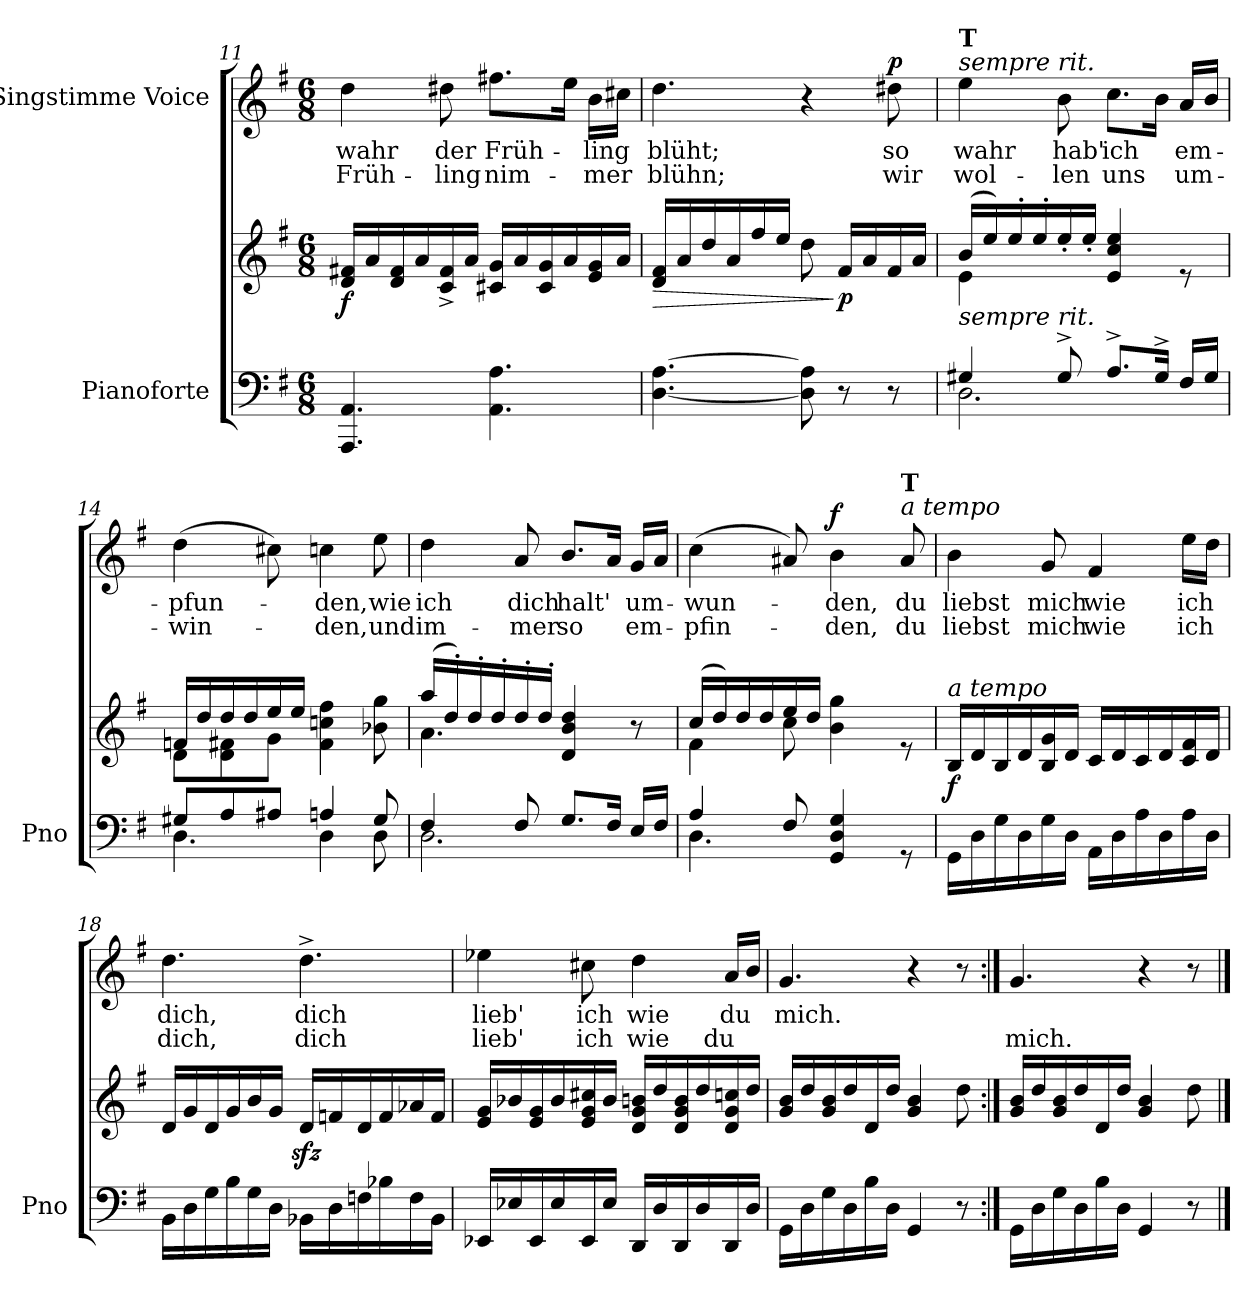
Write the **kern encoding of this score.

**kern	**kern	**dynam	**kern	**text	**text	**dynam
*part2	*part2	*part2	*part1	*part1	*part1	*part1
*staff3	*staff2	*staff2/3	*staff1	*staff1	*staff1	*staff1
*I"Pianoforte	*	*	*I"Singstimme Voice	*	*	*
*I'Pno	*	*	*	*	*	*
!!LO:PB:g=z
*clefF4	*clefG2	*	*clefG2	*	*	*
*k[f#]	*k[f#]	*	*k[f#]	*	*	*
*M6/8	*M6/8	*	*M6/8	*	*	*
=11	=11	=11	=11	=11	=11	=11
!	!	!LO:DY:b	!	!LO:LY:b	!LO:LY:b	!
4.AAA/ 4.AA/	16d/ 16f#X/LL	f	4dd\	wahr	Früh-	.
.	16a/	.	.	.	.	.
.	16d/ 16f#/	.	.	.	.	.
.	16a/	.	.	.	.	.
!	!	!	!	!LO:LY:b	!LO:LY:b	!
.	16c/^ 16f#/^	.	8dd#X\	der	-ling	.
.	16a/JJ	.	.	.	.	.
!	!	!	!	!LO:LY:b	!LO:LY:b	!
4.AA\ 4.A\	16c#X/ 16g/LL	.	8.ff#X\L	Früh-	nim-	.
.	16a/	.	.	.	.	.
.	16c#/ 16g/	.	.	.	.	.
.	16a/	.	16ee\Jk	.	.	.
!	!	!	!	!LO:LY:b	!LO:LY:b	!
.	16e/ 16g/	.	16b\LL	-ling	-mer	.
.	16a/JJ	.	16cc#X\JJ	.	.	.
=12	=12	=12	=12	=12	=12	=12
!	!	!LO:HP:b	!	!LO:LY:b	!LO:LY:b	!
[4.D\ [4.A\	16d/ 16f#/LL	>	4.dd\	blüht;	blühn;	.
.	16a/	.	.	.	.	.
.	16dd/	.	.	.	.	.
.	16a/	.	.	.	.	.
.	16ff#/	.	.	.	.	.
.	16ee/JJ	.	.	.	.	.
8D\] 8A\]	8dd\	.	4r	.	.	.
!	!	!LO:DY:n=1:b	!	!	!	!
8r	16f#/LL	] p	.	.	.	.
.	16a/	.	.	.	.	.
!	!	!	!	!LO:LY:b	!LO:LY:b	!LO:DY:a
8r	16f#/	.	8dd#X\	so	wir	p
.	16a/JJ	.	.	.	.	.
=13	=13	=13	=13	=13	=13	=13
*^	*^	*	*	*	*	*
!	!	!	!	!	!LO:TX:a:i:t=sempre rit.	!	!	!
!	!	!	!	!	!LO:TX:a:B:t=T	!	!	!
!LO:TX:a:i:t=sempre rit.	!	!	!	!	!	!	!	!
!	!	!	!	!	!	!LO:LY:b	!LO:LY:b	!
4G#X/	2.D\	(<16b/LL	4e\	.	4ee\	wahr	wol-	.
.	.	16ee/)	.	.	.	.	.	.
.	.	16ee'/	.	.	.	.	.	.
.	.	16ee'/	.	.	.	.	.	.
!	!	!	!	!	!	!LO:LY:b	!LO:LY:b	!
8G#^/	.	16ee'/	2ryy	.	8b\	hab'	-len	.
.	.	16ee'/JJ	.	.	.	.	.	.
!	!	!	!	!	!	!LO:LY:b	!LO:LY:b	!
8.A^/L	.	4e/ 4cc/ 4ee/	.	.	8.cc\L	ich	uns	.
16G#^/Jk	.	.	.	.	16b\Jk	.	.	.
!	!	!	!	!	!	!LO:LY:b	!LO:LY:b	!
16F#/LL	.	8re	.	.	16a/LL	em-	um-	.
16G#/JJ	.	.	.	.	16b/JJ	.	.	.
!!LO:LB:g=z
=14	=14	=14	=14	=14	=14	=14	=14	=14
!	!	!	!	!	!	!LO:LY:b	!LO:LY:b	!
8G#X/L	4.D\	16fn/LL	8d\L	.	(>4dd\	-pfun-	-win-	.
.	.	16dd/	.	.	.	.	.	.
8A/	.	16dd/	8d\ 8f#X\	.	.	.	.	.
.	.	16dd/	.	.	.	.	.	.
8A#X/J	.	16ee/	8g\J	.	8cc#X\)	.	.	.
.	.	16ee/JJ	.	.	.	.	.	.
!	!	!	!	!	!	!LO:LY:b	!LO:LY:b	!
4An/	4D\	4f#\ 4ccn\ 4ff#\	4.ryy	.	4ccn\	-den,	-den,	.
!	!	!	!	!	!	!LO:LY:b	!LO:LY:b	!
8G#/	8D\	8b-X\ 8gg\	.	.	8ee\	wie	und	.
=15	=15	=15	=15	=15	=15	=15	=15	=15
!	!	!	!	!	!	!LO:LY:b	!LO:LY:b	!
4F#/	2.D\	(<16aa/LL	4.a\	.	4dd\	ich	im-	.
.	.	16dd'/)	.	.	.	.	.	.
.	.	16dd'/	.	.	.	.	.	.
.	.	16dd'/	.	.	.	.	.	.
!	!	!	!	!	!	!LO:LY:b	!LO:LY:b	!
8F#/	.	16dd'/	.	.	8a/	dich	-mer	.
.	.	16dd'/JJ	.	.	.	.	.	.
!	!	!	!	!	!	!LO:LY:b	!LO:LY:b	!
8.G/L	.	4d/ 4b/ 4dd/	4.ryy	.	8.b/L	halt'	so	.
16F#/Jk	.	.	.	.	16a/Jk	.	.	.
!	!	!	!	!	!	!LO:LY:b	!LO:LY:b	!
16E/LL	.	8r	.	.	16g/LL	um-	em-	.
16F#/JJ	.	.	.	.	16a/JJ	.	.	.
=16	=16	=16	=16	=16	=16	=16	=16	=16
!	!	!	!	!	!	!LO:LY:b	!LO:LY:b	!
4A/	4.D\	(<16cc/LL	4f#\	.	(>4cc\	-wun-	-pfin-	.
.	.	16dd/)	.	.	.	.	.	.
.	.	16dd/	.	.	.	.	.	.
.	.	16dd/	.	.	.	.	.	.
8F#/	.	16ee/	8cc\	.	8a#X/)	.	.	.
.	.	16dd/JJ	.	.	.	.	.	.
!	!	!	!	!	!	!LO:LY:b	!LO:LY:b	!LO:DY:a
4GG/ 4D/ 4G/	8ryy	4b\ 4gg\	8ryy	.	4b\	-den,	-den,	f
.	4ryy	.	4ryy	.	.	.	.	.
!	!	!	!	!	!LO:TX:a:i:t=a tempo	!	!	!
!	!	!	!	!	!LO:TX:a:B:t=T	!	!	!
!	!	!	!	!	!	!LO:LY:b	!LO:LY:b	!
8rGG	.	8re	.	.	8a#/	du	du	.
*v	*v	*	*	*	*	*	*	*
*	*v	*v	*	*	*	*	*
!!LO:LB:g=z
=17	=17	=17	=17	=17	=17	=17
!	!LO:TX:a:i:t=a tempo	!	!	!	!	!
!	!	!LO:DY:b	!	!LO:LY:b	!LO:LY:b	!
16GG\LL	16B/LL	f	4b\	liebst	liebst	.
16D\	16d/	.	.	.	.	.
16G\	16B/	.	.	.	.	.
16D\	16d/	.	.	.	.	.
!	!	!	!	!LO:LY:b	!LO:LY:b	!
16G\	16B/ 16g/	.	8g/	mich	mich	.
16D\JJ	16d/JJ	.	.	.	.	.
!	!	!	!	!LO:LY:b	!LO:LY:b	!
16AA\LL	16c/LL	.	4f#/	wie	wie	.
16D\	16d/	.	.	.	.	.
16A\	16c/	.	.	.	.	.
16D\	16d/	.	.	.	.	.
!	!	!	!	!LO:LY:b	!LO:LY:b	!
16A\	16c/ 16f#/	.	16ee\LL	ich	ich	.
16D\JJ	16d/JJ	.	16dd\JJ	.	.	.
=18	=18	=18	=18	=18	=18	=18
!	!	!	!	!LO:LY:b	!LO:LY:b	!
16BB\LL	16d/LL	.	4.dd\	dich,	dich,	.
16D\	16g/	.	.	.	.	.
16G\	16d/	.	.	.	.	.
16B\	16g/	.	.	.	.	.
16G\	16b/	.	.	.	.	.
16D\JJ	16g/JJ	.	.	.	.	.
!	!	!	!	!LO:LY:b	!LO:LY:b	!
16BB-X\LL	16dzz</LL	.	4.dd^\	dich	dich	.
16D\	16fn/	.	.	.	.	.
16Fn\	16d/	.	.	.	.	.
16B-X\	16f/	.	.	.	.	.
16F\	16a-X/	.	.	.	.	.
16BB-\JJ	16f/JJ	.	.	.	.	.
=19	=19	=19	=19	=19	=19	=19
!	!	!	!	!LO:LY:b	!LO:LY:b	!
16EE-X/LL	16e/ 16g/LL	.	4ee-X\	lieb'	lieb'	.
16E-X/	16b-X/	.	.	.	.	.
16EE-/	16e/ 16g/	.	.	.	.	.
16E-/	16b-/	.	.	.	.	.
!	!	!	!	!LO:LY:b	!LO:LY:b	!
16EE-/	16e/ 16g/ 16cc#X/	.	8cc#X\	ich	ich	.
16E-/JJ	16b-/JJ	.	.	.	.	.
!	!	!	!	!LO:LY:b	!LO:LY:b	!
16DD/LL	16d/ 16g/ 16bn/LL	.	4dd\	wie	wie	.
16D/	16dd/	.	.	.	.	.
16DD/	16d/ 16g/ 16b/	.	.	.	.	.
16D/	16dd/	.	.	.	.	.
!	!	!	!	!LO:LY:b	!LO:LY:b	!
16DD/	16d/ 16g/ 16ccn/	.	16a/LL	du	du	.
16D/JJ	16dd/JJ	.	16b/JJ	.	.	.
=20	=20	=20	=20	=20	=20	=20
!	!	!	!	!LO:LY:b	!	!
16GG\LL	16g/ 16b/LL	.	4.g/	mich.	.	.
16D\	16dd/	.	.	.	.	.
16G\	16g/ 16b/	.	.	.	.	.
16D\	16dd/	.	.	.	.	.
16B\	16d/	.	.	.	.	.
16D\JJ	16dd/JJ	.	.	.	.	.
4GG/	4g/ 4b/	.	4r	.	.	.
8r	8dd\	.	8r	.	.	.
=21:|!	=21:|!	=21:|!	=21:|!	=21:|!	=21:|!	=21:|!
!	!	!	!	!	!LO:LY:b	!
16GG\LL	16g/ 16b/LL	.	4.g/	.	mich.	.
16D\	16dd/	.	.	.	.	.
16G\	16g/ 16b/	.	.	.	.	.
16D\	16dd/	.	.	.	.	.
16B\	16d/	.	.	.	.	.
16D\JJ	16dd/JJ	.	.	.	.	.
4GG/	4g/ 4b/	.	4r	.	.	.
8r	8dd\	.	8r	.	.	.
==	==	==	==	==	==	==
*-	*-	*-	*-	*-	*-	*-
